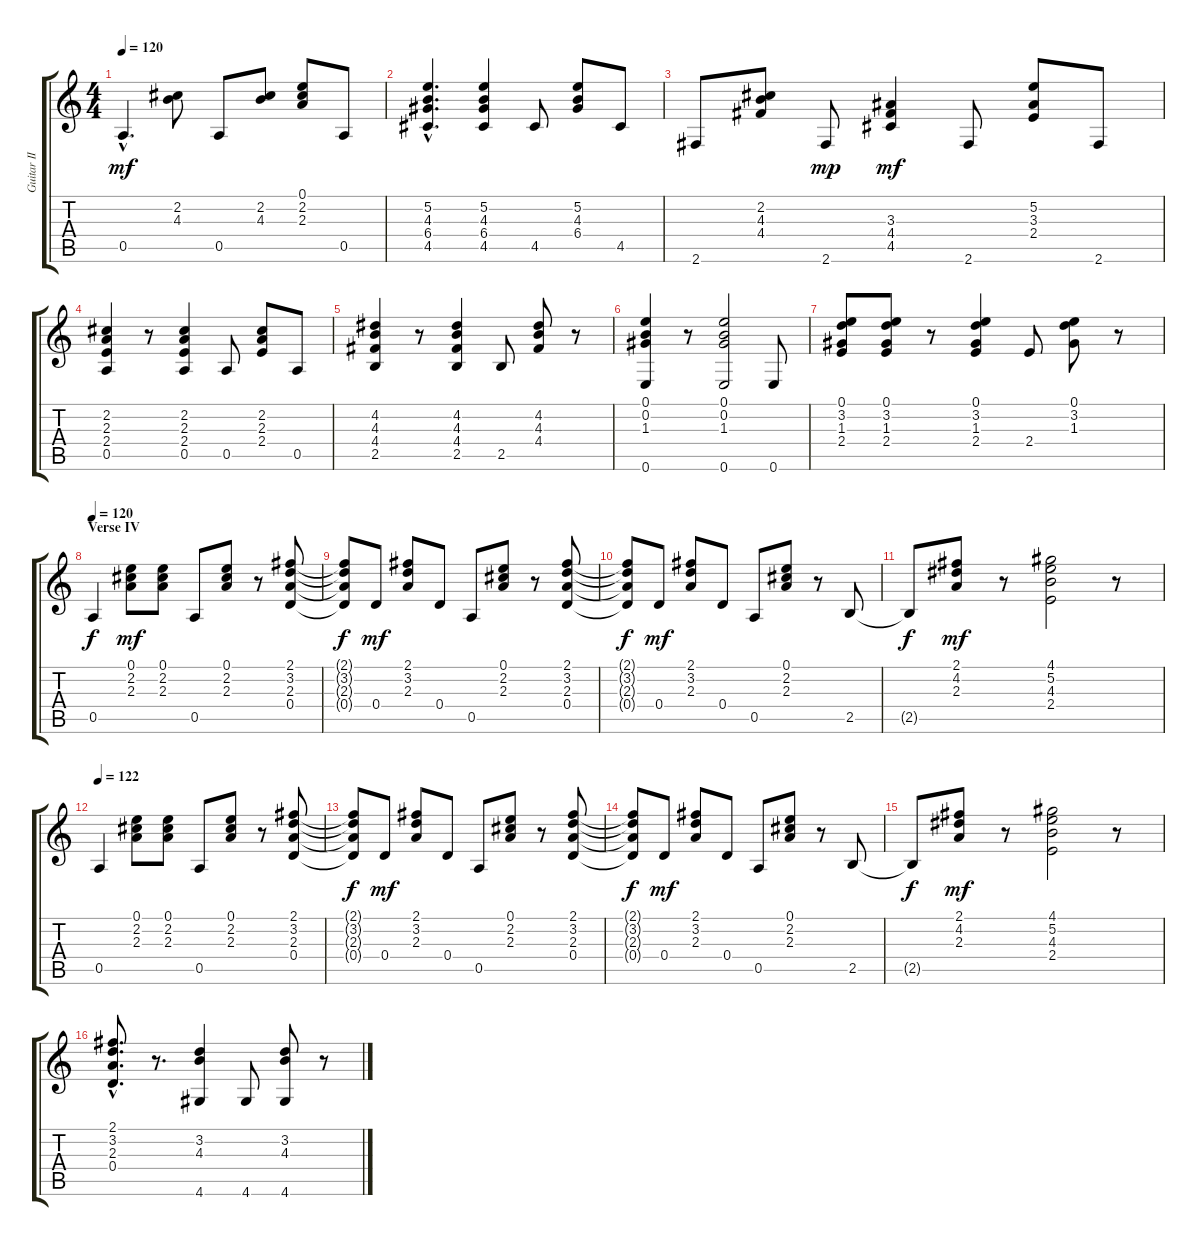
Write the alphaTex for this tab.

\track ("Guitar II" "Guitar II") {instrument acousticguitarnylon}
\staff {score tabs}
\tuning (E4 B3 G3 D3 A2 E2) {hide}
\ts (4 4)
\tempo 120
\clef g2
\ks c
0.5{hac}.4{d dy mf} (2.2 4.3).8 0.5.8 (2.2 4.3).8 (0.1 2.2 2.3).8 0.5.8 |
(5.2{hac} 4.3{hac} 6.4{hac} 4.5{hac}).4{d} (5.2 4.3 6.4 4.5).4 4.5.8 (5.2 4.3 6.4).8 4.5.8 |
2.6.8 (2.2 4.3 4.4).8 2.6.8{dy mp} (3.3 4.4 4.5).4{dy mf} 2.6.8 (5.2 3.3 2.4).8 2.6.8 |
(2.2 2.3 2.4 0.5).4 r.8 (2.2 2.3 2.4 0.5).4 0.5.8 (2.2 2.3 2.4).8 0.5.8 |
(4.2 4.3 4.4 2.5).4 r.8 (4.2 4.3 4.4 2.5).4 2.5.8 (4.2 4.3 4.4).8 r.8 |
(0.1 0.2 1.3 0.6).4 r.8 (0.1 0.2 1.3 0.6).2 0.6.8 |
(0.1 3.2 1.3 2.4).8 (0.1 3.2 1.3 2.4).8 r.8 (0.1 3.2 1.3 2.4).4 2.4.8 (0.1 3.2 1.3).8 r.8 |
\section ("" "Verse IV")
\tempo 120
0.5.4{dy f} (0.1 2.2 2.3).8{dy mf} (0.1 2.2 2.3).8 0.5.8 (0.1 2.2 2.3).8 r.8 (2.1 3.2 2.3 0.4).8 |
(2.1{t} 3.2{t} 2.3{t} 0.4{t}).8{dy f} 0.4.8{dy mf} (2.1 3.2 2.3).8 0.4.8 0.5.8 (0.1 2.2 2.3).8 r.8 (2.1 3.2 2.3 0.4).8 |
(2.1{t} 3.2{t} 2.3{t} 0.4{t}).8{dy f} 0.4.8{dy mf} (2.1 3.2 2.3).8 0.4.8 0.5.8 (0.1 2.2 2.3).8 r.8 2.5.8 |
2.5{t}.8{dy f} (2.1 4.2 2.3).8{dy mf} r.8 (4.1 5.2 4.3 2.4).2 r.8 |
\tempo 122
0.5.4 (0.1 2.2 2.3).8 (0.1 2.2 2.3).8 0.5.8 (0.1 2.2 2.3).8 r.8 (2.1 3.2 2.3 0.4).8 |
(2.1{t} 3.2{t} 2.3{t} 0.4{t}).8{dy f} 0.4.8{dy mf} (2.1 3.2 2.3).8 0.4.8 0.5.8 (0.1 2.2 2.3).8 r.8 (2.1 3.2 2.3 0.4).8 |
(2.1{t} 3.2{t} 2.3{t} 0.4{t}).8{dy f} 0.4.8{dy mf} (2.1 3.2 2.3).8 0.4.8 0.5.8 (0.1 2.2 2.3).8 r.8 2.5.8 |
2.5{t}.8{dy f} (2.1 4.2 2.3).8{dy mf} r.8 (4.1 5.2 4.3 2.4).2 r.8 |
(2.1{hac} 3.2{hac} 2.3{hac} 0.4{hac}).8{d} r.8{d} (3.2 4.3 4.6).4 4.6.8 (3.2 4.3 4.6).8 r.8
